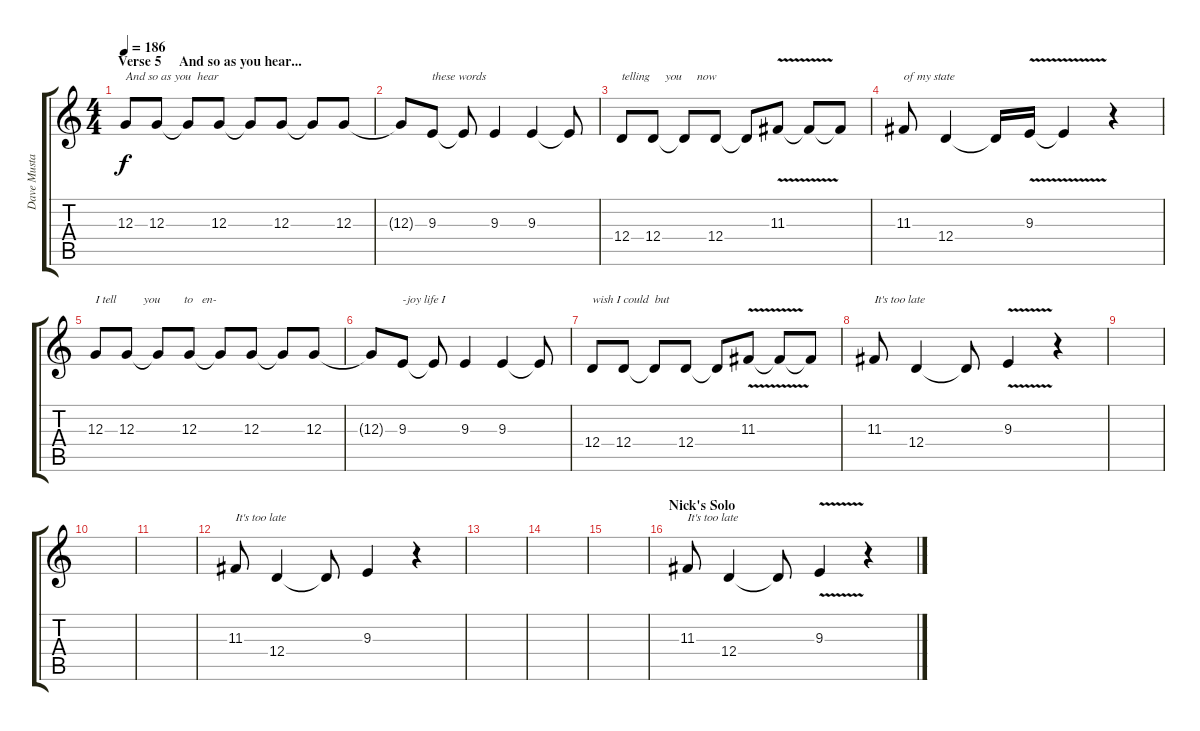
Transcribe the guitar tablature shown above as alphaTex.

\track ("Dave Mustaine [Vocal]" "Dave Musta") {instrument lead6voice}
\staff {score tabs}
\tuning (E4 B3 G3 D3 A2 E2) {hide}
\ts (4 4)
\section ("" "Verse 5     And so as you hear...")
\tempo 186
\clef g2
\ks c
12.3.8{txt "And so as you  hear" dy f} 12.3.8 12.3{t}.8 12.3.8 12.3{t}.8 12.3.8 12.3{t}.8 12.3.8 |
12.3{t}.8 9.3.8{txt "these words "} 9.3{t}.8 9.3.4 9.3.4 9.3{t}.8 |
12.4.8{txt "telling     you     now"} 12.4.8 12.4{t}.8 12.4.8 12.4{t}.8 11.3{v}.8 11.3{t}.8 11.3{t}.8 |
11.3.8{txt "of my state"} 12.4.4 12.4{t}.16 9.3{v}.16 9.3{t}.4 r.4 |
12.3.8{txt "I tell         you        to   en-"} 12.3.8 12.3{t}.8 12.3.8 12.3{t}.8 12.3.8 12.3{t}.8 12.3.8 |
12.3{t}.8 9.3.8{txt "-joy life I"} 9.3{t}.8 9.3.4 9.3.4 9.3{t}.8 |
12.4.8{txt "wish I could  but"} 12.4.8 12.4{t}.8 12.4.8 12.4{t}.8 11.3{v}.8 11.3{t}.8 11.3{t}.8 |
11.3.8{txt "It's too late"} 12.4.4 12.4{t}.8 9.3{v}.4 r.4 |
|
|
|
11.3.8{txt "It's too late"} 12.4.4 12.4{t}.8 9.3.4 r.4 |
|
|
|
\section ("" "Nick's Solo")
11.3.8{txt "It's too late"} 12.4.4 12.4{t}.8 9.3{v}.4 r.4
